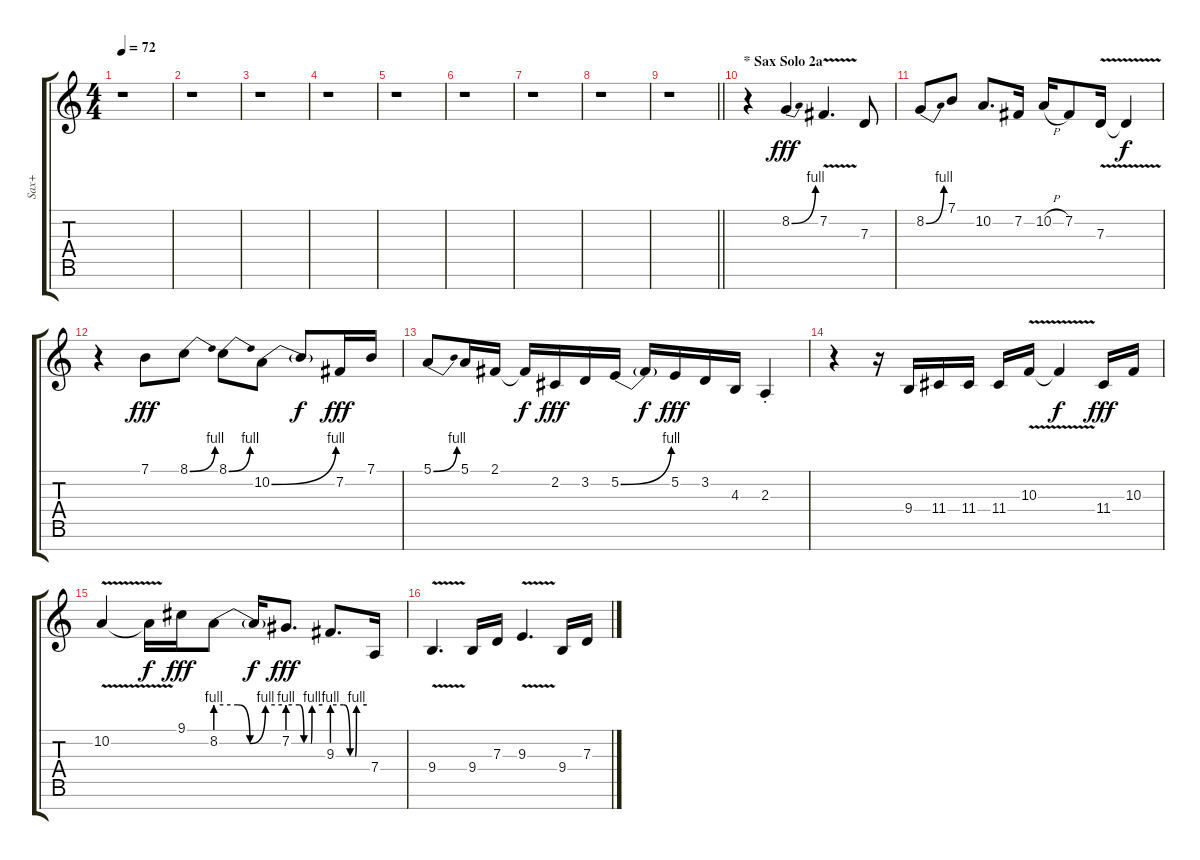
\track ("Sax+" "Sax+") {instrument choiraahs}
\staff {score tabs}
\tuning (E4 B3 G3 D3 A2 E2 B1) {hide}
\ts (4 4)
\tempo 72
\clef g2
\ks c
r.1{dy fff} |
r.1 |
r.1 |
r.1 |
r.1 |
r.1 |
r.1 |
r.1 |
\barLineRight lightlight
r.1 |
\section ("" "* Sax Solo 2a")
r.4{instrument sopranosax} 8.2{be (bend 0 0 60 4)}.4 7.2{v}.4{d} 7.3.8 |
8.2{be (bend 0 0 60 4)}.8 7.1.8 10.2.8{d} 7.2.16 10.2{h}.16 7.2.8 7.3{v}.16 7.3{t}.4{dy f} |
r.4 7.1.8{dy fff} 8.1{be (bend 0 0 60 4)}.8 8.1{be (bend 0 0 60 4)}.8 10.2{be (bend 0 0 60 4)}.8 10.2{t}.8{dy f} 7.2.16{dy fff} 7.1.16 |
5.1{be (bend 0 0 60 4)}.8 5.1.16 2.1.16 2.1{t}.16{dy f} 2.2.16{dy fff} 3.2.16 5.2{be (bend 0 0 60 4)}.16 5.2{t}.16{dy f} 5.2.16{dy fff} 3.2.16 4.3.16 2.3{st}.4 |
r.4 r.16 9.4.16 11.4.16 11.4.16 11.4.16 10.3{v}.16 10.3{t}.4{dy f} 11.4.16{dy fff} 10.3.16 |
10.2{v}.4 10.2{t}.16{dy f} 9.1.16{dy fff} 8.2{be (custom 0 4 20 4 31 0 45 4 60 4)}.8 8.2{t}.16{dy f} 7.2{be (custom 0 4 20 4 28 0 40 0 42 4 60 4)}.8{d dy fff} 9.3{be (custom 0 4 20 4 31 0 40 0 42 4 60 4)}.8{d} 7.4.16 |
9.4{v}.4{d} 9.4.16 7.3.16 9.3{v}.4{d} 9.4.16 7.3.16
